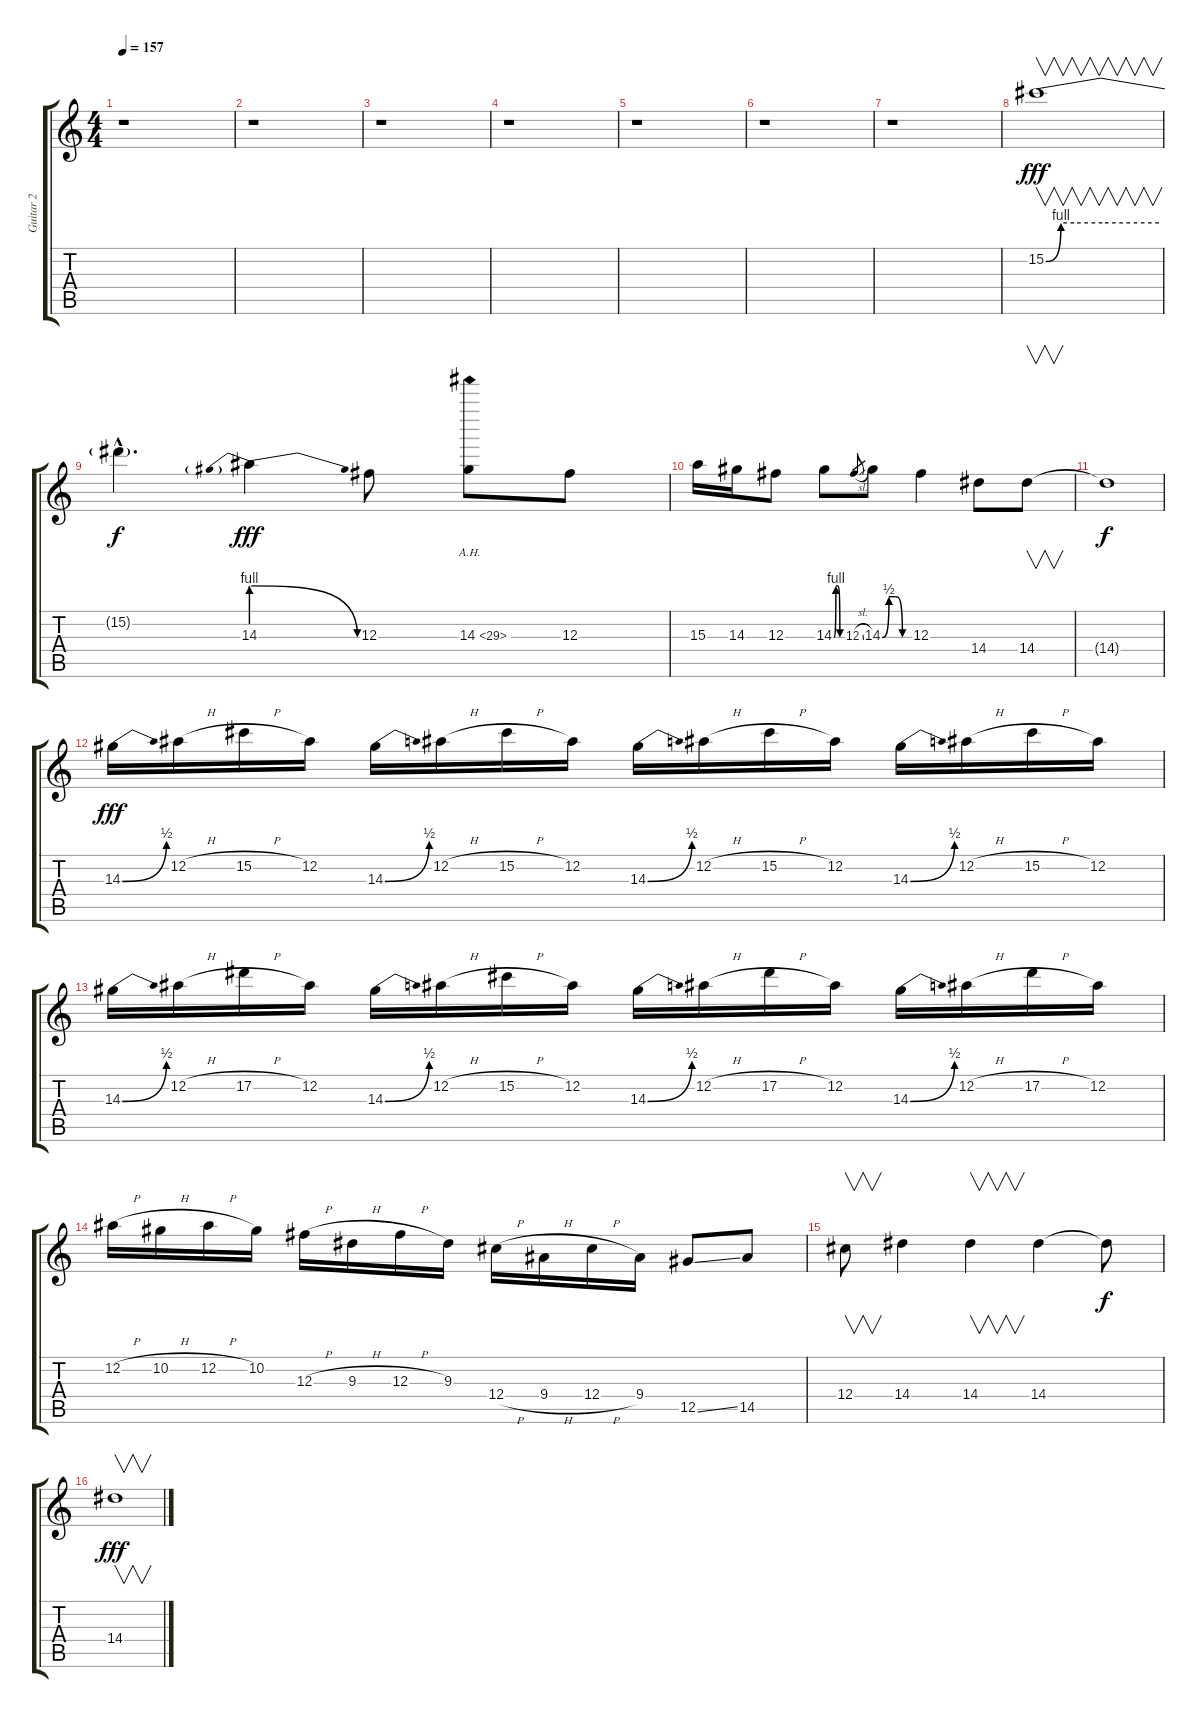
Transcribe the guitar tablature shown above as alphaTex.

\track ("Guitar 2" "Guitar 2") {instrument distortionguitar}
\staff {score tabs}
\tuning (Eb4 Bb3 Gb3 Db3 Ab2 Eb2) {hide}
\ts (4 4)
\tempo 157
\clef g2
\ks c
r.1{dy fff} |
r.1 |
r.1 |
r.1 |
r.1 |
r.1 |
r.1 |
15.2{be (custom 0 0 8 4 15 4 30 4 60 4)}.1{v} |
15.2{hac t}.4{d dy f} 14.3{be (prebendrelease 0 4 60 0)}.4{dy fff} 12.3.8 14.3{ah 15}.8 12.3.8 |
15.3.16 14.3.16 12.3.8 14.3{be (custom 0 0 15 4 30 4 45 0 60 0)}.8 12.3{sl}.8{gr} 14.3{be (custom 0 0 15 2 30 2 45 0 60 0)}.8 12.3.4 14.4.8 14.4.8{v} |
14.4{t}.1{dy f} |
14.3{be (bend 0 0 60 2)}.16{dy fff} 12.2{h}.16 15.2{h}.16 12.2.16 14.3{be (bend 0 0 60 2)}.16 12.2{h}.16 15.2{h}.16 12.2.16 14.3{be (bend 0 0 60 2)}.16 12.2{h}.16 15.2{h}.16 12.2.16 14.3{be (bend 0 0 60 2)}.16 12.2{h}.16 15.2{h}.16 12.2.16 |
14.3{be (bend 0 0 60 2)}.16 12.2{h}.16 17.2{h}.16 12.2.16 14.3{be (bend 0 0 60 2)}.16 12.2{h}.16 15.2{h}.16 12.2.16 14.3{be (bend 0 0 60 2)}.16 12.2{h}.16 17.2{h}.16 12.2.16 14.3{be (bend 0 0 60 2)}.16 12.2{h}.16 17.2{h}.16 12.2.16 |
12.2{h}.16 10.2{h}.16 12.2{h}.16 10.2.16 12.3{h}.16 9.3{h}.16 12.3{h}.16 9.3.16 12.4{h}.16 9.4{h}.16 12.4{h}.16 9.4.16 12.5{ss}.8 14.5.8 |
12.4.8{v} 14.4.4 14.4.4{v} 14.4.4 14.4{t}.8{dy f} |
14.4.1{v dy fff}
